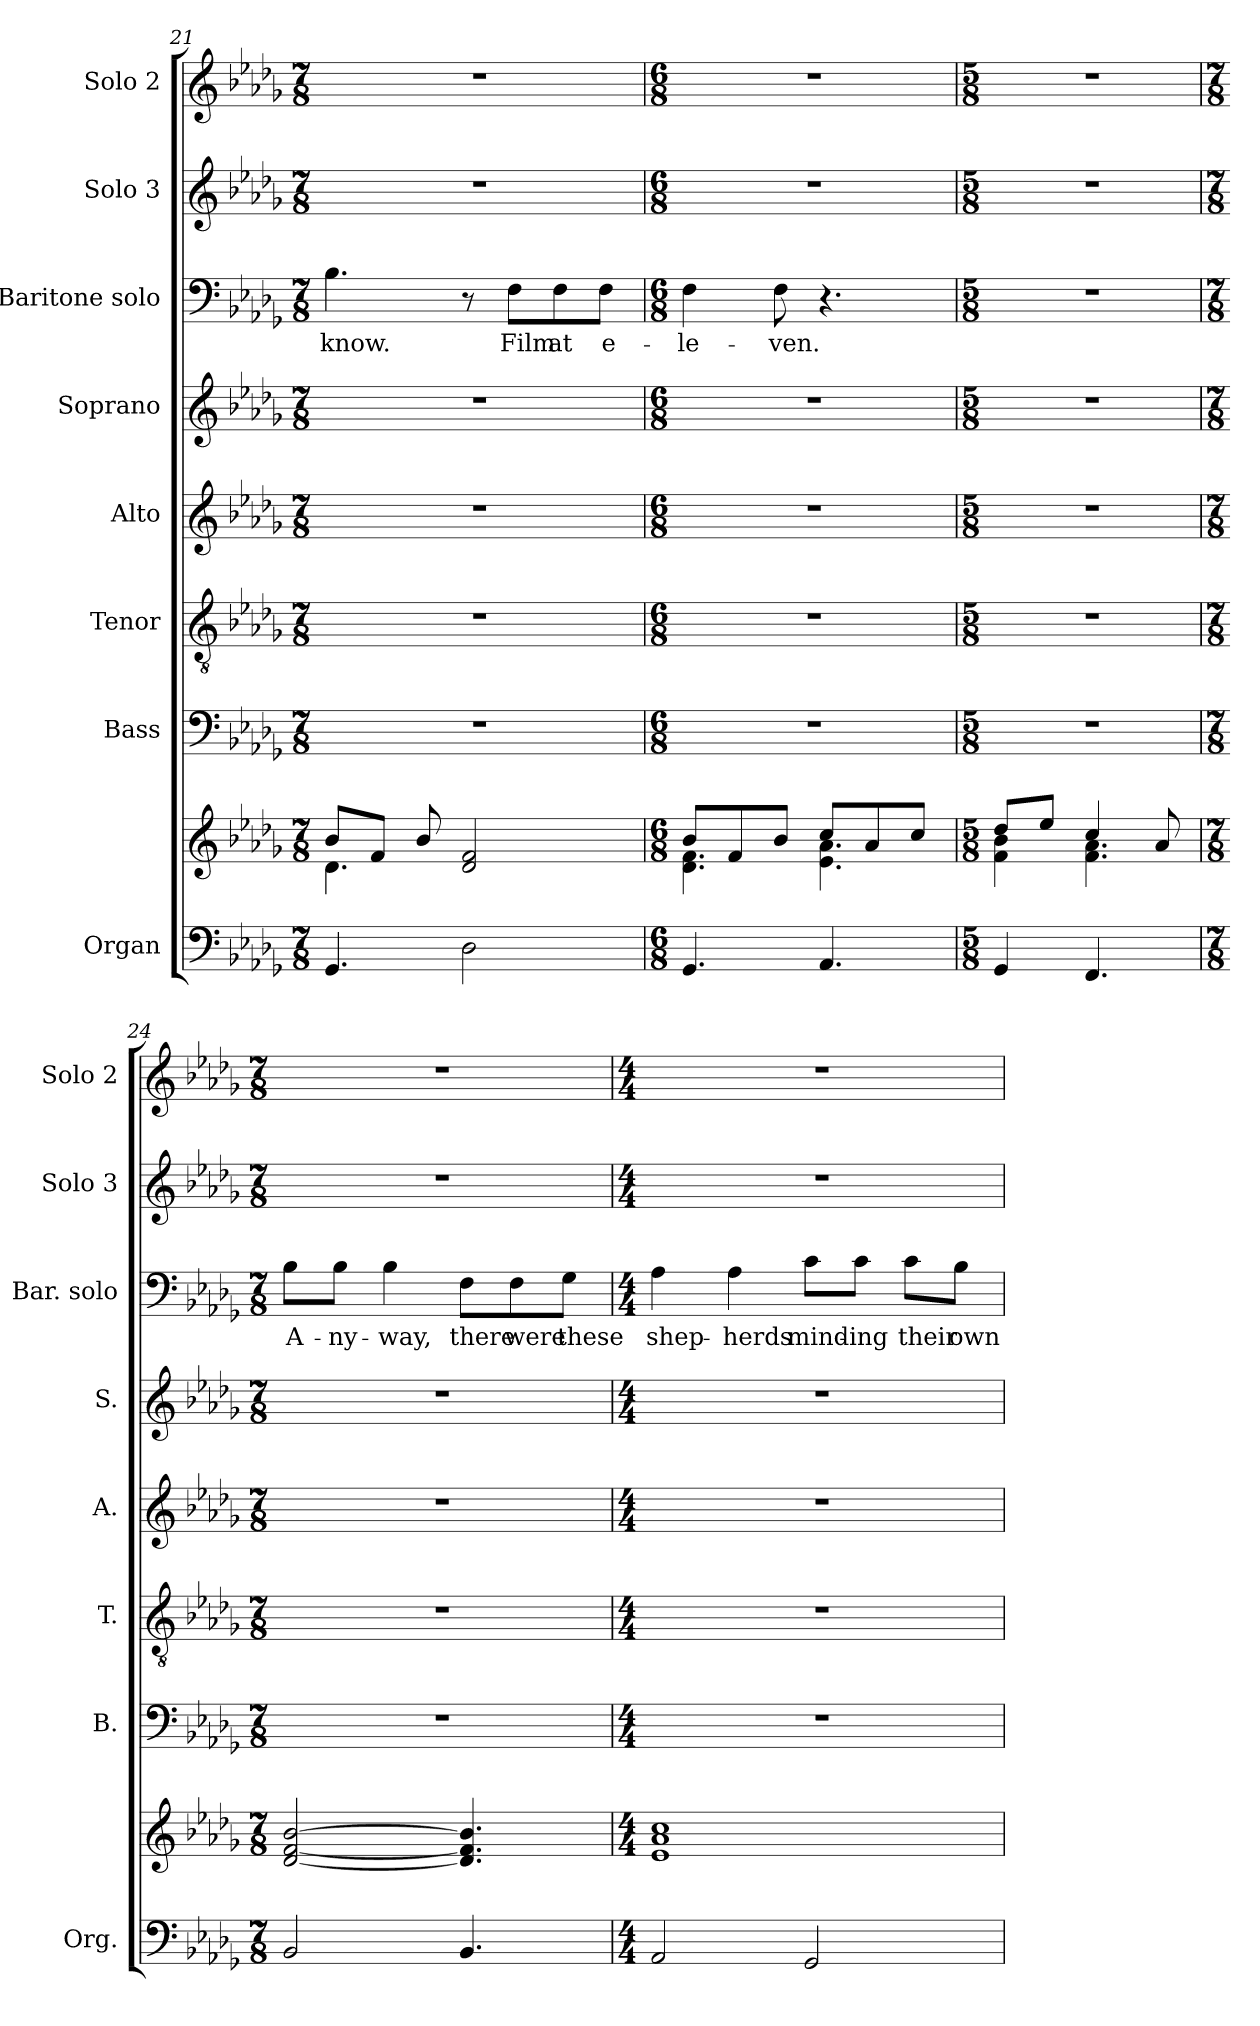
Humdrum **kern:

**kern	**kern	**kern	**kern	**kern	**kern	**kern	**text	**kern	**kern
*part8	*part8	*part7	*part6	*part5	*part4	*part3	*part3	*part2	*part1
*staff9	*staff8	*staff7	*staff6	*staff5	*staff4	*staff3	*staff3	*staff2	*staff1
*I"Organ	*	*I"Bass	*I"Tenor	*I"Alto	*I"Soprano	*I"Baritone solo	*	*I"Solo 3	*I"Solo 2
*I'Org.	*	*I'B.	*I'T.	*I'A.	*I'S.	*I'Bar. solo	*	*I'Solo 3	*I'Solo 2
*clefF4	*clefG2	*clefF4	*clefGv2	*clefG2	*clefG2	*clefF4	*	*clefG2	*clefG2
*	*	*	*ITrd7c12	*	*	*	*	*	*
*k[b-e-a-d-g-]	*k[b-e-a-d-g-]	*k[b-e-a-d-g-]	*k[b-e-a-d-g-]	*k[b-e-a-d-g-]	*k[b-e-a-d-g-]	*k[b-e-a-d-g-]	*	*k[b-e-a-d-g-]	*k[b-e-a-d-g-]
*D-:	*D-:	*D-:	*D-:	*D-:	*D-:	*D-:	*	*D-:	*D-:
*M7/8	*M7/8	*M7/8	*M7/8	*M7/8	*M7/8	*M7/8	*	*M7/8	*M7/8
=21	=21	=21	=21	=21	=21	=21	=21	=21	=21
*	*^	*	*	*	*	*	*	*	*
!	!	!	!LO:N:vis=1	!LO:N:vis=1	!LO:N:vis=1	!LO:N:vis=1	!	!	!	!
!	!	!	!	!	!	!	!	!LO:LY:b:color=#000000	!LO:N:vis=1	!LO:N:vis=1
4.GG-i/	8b-i/L	4.d-i\	2..r	2..r	2..r	2..r	4.B-i\	know.	2..r	2..r
.	8fi/J	.	.	.	.	.	.	.	.	.
.	8b-i/	.	.	.	.	.	.	.	.	.
2D-i\	2d-i/ 2fi	2ryy	.	.	.	.	8r	.	.	.
!	!	!	!	!	!	!	!	!LO:LY:b:color=#000000	!	!
.	.	.	.	.	.	.	8Fi\L	Film	.	.
!	!	!	!	!	!	!	!	!LO:LY:b:color=#000000	!	!
.	.	.	.	.	.	.	8Fi\	at	.	.
!	!	!	!	!	!	!	!	!LO:LY:b:color=#000000	!	!
.	.	.	.	.	.	.	8Fi\J	e-	.	.
=22	=22	=22	=22	=22	=22	=22	=22	=22	=22	=22
*M6/8	*M6/8	*	*M6/8	*M6/8	*M6/8	*M6/8	*M6/8	*	*M6/8	*M6/8
!	!	!	!LO:N:vis=1	!LO:N:vis=1	!LO:N:vis=1	!LO:N:vis=1	!	!	!	!
!	!	!	!	!	!	!	!	!LO:LY:b:color=#000000	!LO:N:vis=1	!LO:N:vis=1
4.GG-i/	8b-i/L	4.d-i\ 4.fi	2.r	2.r	2.r	2.r	4Fi\	-le-	2.r	2.r
.	8fi/	.	.	.	.	.	.	.	.	.
!	!	!	!	!	!	!	!	!LO:LY:b:color=#000000	!	!
.	8b-i/J	.	.	.	.	.	8Fi\	-ven.	.	.
4.AA-i/	8cci/L	4.e-i\ 4.a-i	.	.	.	.	4.r	.	.	.
.	8a-i/	.	.	.	.	.	.	.	.	.
.	8cci/J	.	.	.	.	.	.	.	.	.
=23	=23	=23	=23	=23	=23	=23	=23	=23	=23	=23
*M5/8	*M5/8	*	*M5/8	*M5/8	*M5/8	*M5/8	*M5/8	*	*M5/8	*M5/8
!	!	!	!LO:N:vis=1	!LO:N:vis=1	!LO:N:vis=1	!LO:N:vis=1	!LO:N:vis=1	!	!LO:N:vis=1	!LO:N:vis=1
4GG-i/	8dd-i/L	4fi\ 4b-i	8%5r	8%5r	8%5r	8%5r	8%5r	.	8%5r	8%5r
.	8ee-i/J	.	.	.	.	.	.	.	.	.
4.FFi/	4cci/	4.fi\ 4.a-i	.	.	.	.	.	.	.	.
.	8a-i/	.	.	.	.	.	.	.	.	.
*	*v	*v	*	*	*	*	*	*	*	*
!!LO:LB:g=z
=24	=24	=24	=24	=24	=24	=24	=24	=24	=24
*M7/8	*M7/8	*M7/8	*M7/8	*M7/8	*M7/8	*M7/8	*	*M7/8	*M7/8
!	!	!LO:N:vis=1	!LO:N:vis=1	!LO:N:vis=1	!LO:N:vis=1	!	!	!	!
!	!	!	!	!	!	!	!LO:LY:b:color=#000000	!LO:N:vis=1	!LO:N:vis=1
2BB-i/	[2d-i/ [2fi [2b-i	2..r	2..r	2..r	2..r	8B-i\L	A-	2..r	2..r
!	!	!	!	!	!	!	!LO:LY:b:color=#000000	!	!
.	.	.	.	.	.	8B-i\J	-ny-	.	.
!	!	!	!	!	!	!	!LO:LY:b:color=#000000	!	!
.	.	.	.	.	.	4B-i\	-way,	.	.
!	!	!	!	!	!	!	!LO:LY:b:color=#000000	!	!
4.BB-i/	4.d-i/] 4.fi] 4.b-i]	.	.	.	.	8Fi\L	there	.	.
!	!	!	!	!	!	!	!LO:LY:b:color=#000000	!	!
.	.	.	.	.	.	8Fi\	were	.	.
!	!	!	!	!	!	!	!LO:LY:b:color=#000000	!	!
.	.	.	.	.	.	8G-i\J	these	.	.
=25	=25	=25	=25	=25	=25	=25	=25	=25	=25
*M4/4	*M4/4	*M4/4	*M4/4	*M4/4	*M4/4	*M4/4	*	*M4/4	*M4/4
!	!	!	!	!	!	!	!LO:LY:b:color=#000000	!	!
2AA-i/	1e-i 1a-i 1cci	1r	1r	1r	1r	4A-i\	shep-	1r	1r
!	!	!	!	!	!	!	!LO:LY:b:color=#000000	!	!
.	.	.	.	.	.	4A-i\	-herds	.	.
!	!	!	!	!	!	!	!LO:LY:b:color=#000000	!	!
2GG-i/	.	.	.	.	.	8ci\L	mind-	.	.
!	!	!	!	!	!	!	!LO:LY:b:color=#000000	!	!
.	.	.	.	.	.	8ci\J	-ing	.	.
!	!	!	!	!	!	!	!LO:LY:b:color=#000000	!	!
.	.	.	.	.	.	8ci\L	their	.	.
!	!	!	!	!	!	!	!LO:LY:b:color=#000000	!	!
.	.	.	.	.	.	8B-i\J	own	.	.
=	=	=	=	=	=	=	=	=	=
*-	*-	*-	*-	*-	*-	*-	*-	*-	*-
